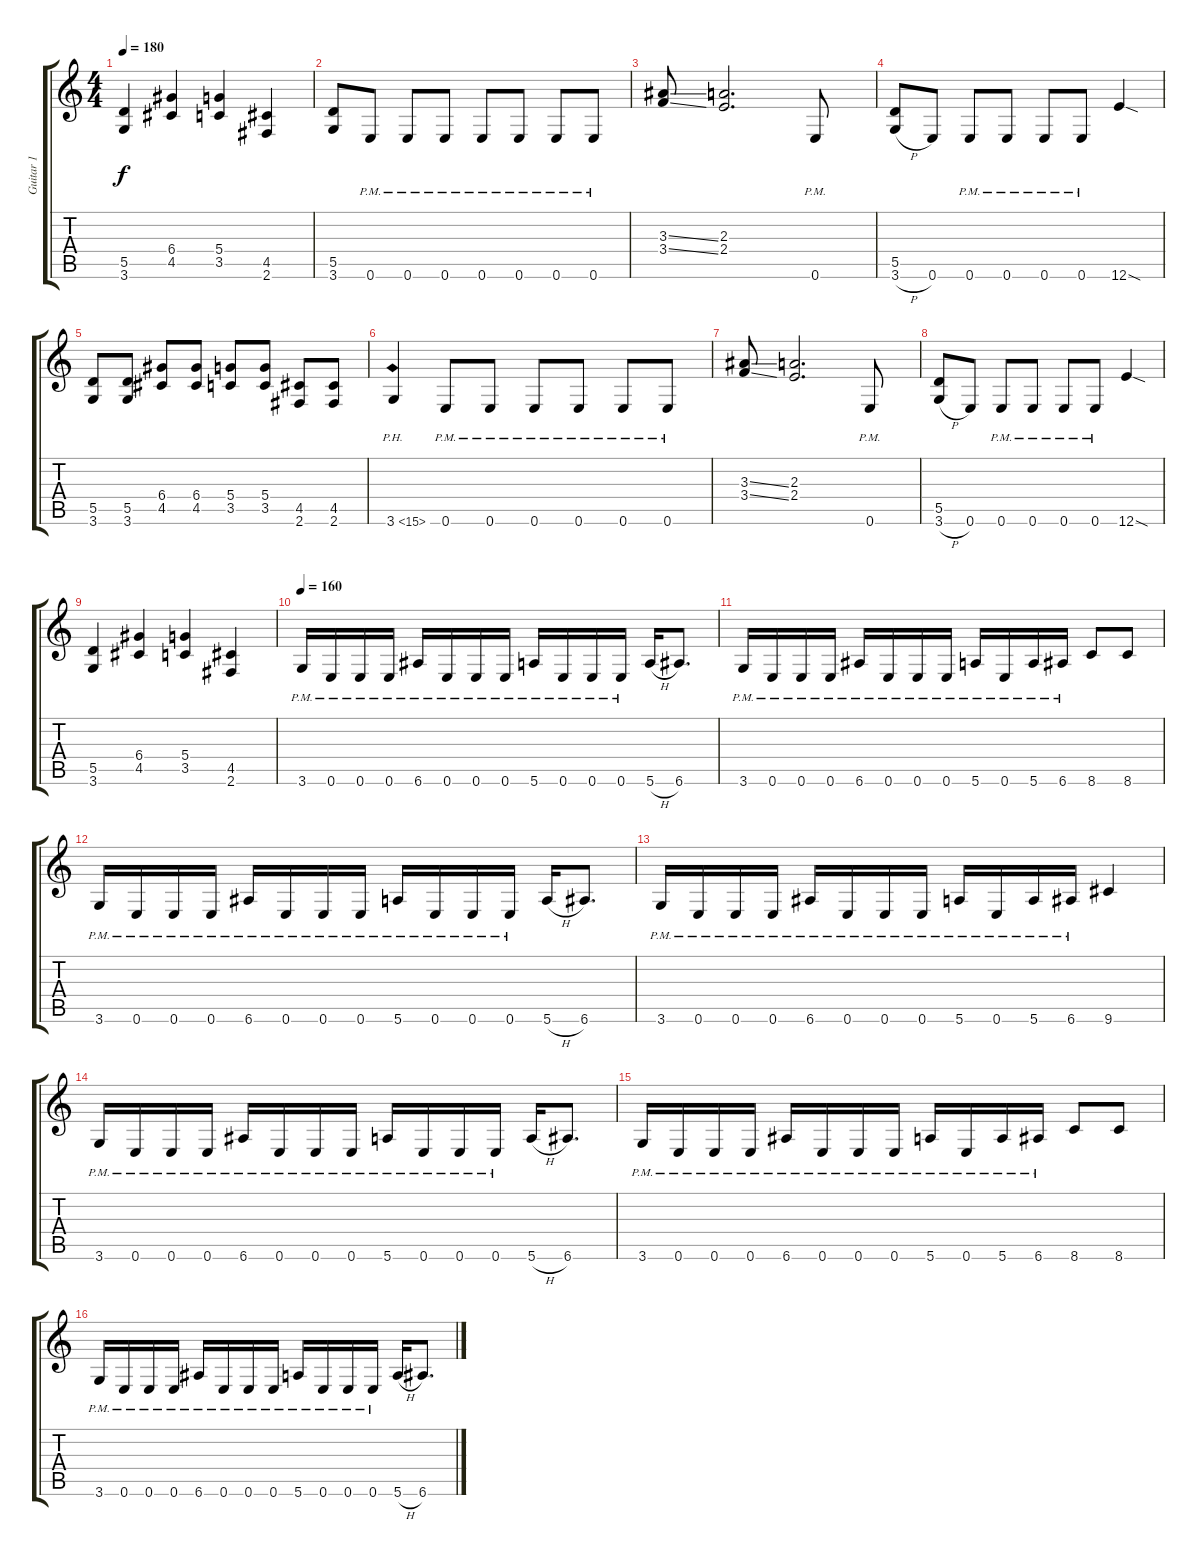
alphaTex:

\track ("Guitar 1" "Guitar 1") {instrument distortionguitar}
\staff {score tabs}
\tuning (E4 B3 G3 D3 A2 E2) {hide}
\ts (4 4)
\tempo 180
\clef g2
\ks c
(5.5 3.6).4{dy f} (6.4 4.5).4 (5.4 3.5).4 (4.5 2.6).4 |
(5.5 3.6).8 0.6{pm}.8 0.6{pm}.8 0.6{pm}.8 0.6{pm}.8 0.6{pm}.8 0.6{pm}.8 0.6{pm}.8 |
(3.3{ss} 3.4{ss}).8 (2.3 2.4).2{d} 0.6{pm}.8 |
(5.5 3.6{h}).8 0.6.8 0.6{pm}.8 0.6{pm}.8 0.6{pm}.8 0.6{pm}.8 12.6{sod}.4 |
(5.5 3.6).8 (5.5 3.6).8 (6.4 4.5).8 (6.4 4.5).8 (5.4 3.5).8 (5.4 3.5).8 (4.5 2.6).8 (4.5 2.6).8 |
3.6{ph 12}.4 0.6{pm}.8 0.6{pm}.8 0.6{pm}.8 0.6{pm}.8 0.6{pm}.8 0.6{pm}.8 |
(3.3{ss} 3.4{ss}).8 (2.3 2.4).2{d} 0.6{pm}.8 |
(5.5 3.6{h}).8 0.6.8 0.6{pm}.8 0.6{pm}.8 0.6{pm}.8 0.6{pm}.8 12.6{sod}.4 |
(5.5 3.6).4 (6.4 4.5).4 (5.4 3.5).4 (4.5 2.6).4 |
\tempo 160
3.6{pm}.16 0.6{pm}.16 0.6{pm}.16 0.6{pm}.16 6.6{pm}.16 0.6{pm}.16 0.6{pm}.16 0.6{pm}.16 5.6{pm}.16 0.6{pm}.16 0.6{pm}.16 0.6{pm}.16 5.6{h}.16 6.6.8{d} |
3.6{pm}.16 0.6{pm}.16 0.6{pm}.16 0.6{pm}.16 6.6{pm}.16 0.6{pm}.16 0.6{pm}.16 0.6{pm}.16 5.6{pm}.16 0.6{pm}.16 5.6{pm}.16 6.6{pm}.16 8.6.8 8.6.8 |
3.6{pm}.16 0.6{pm}.16 0.6{pm}.16 0.6{pm}.16 6.6{pm}.16 0.6{pm}.16 0.6{pm}.16 0.6{pm}.16 5.6{pm}.16 0.6{pm}.16 0.6{pm}.16 0.6{pm}.16 5.6{h}.16 6.6.8{d} |
3.6{pm}.16 0.6{pm}.16 0.6{pm}.16 0.6{pm}.16 6.6{pm}.16 0.6{pm}.16 0.6{pm}.16 0.6{pm}.16 5.6{pm}.16 0.6{pm}.16 5.6{pm}.16 6.6{pm}.16 9.6.4 |
3.6{pm}.16 0.6{pm}.16 0.6{pm}.16 0.6{pm}.16 6.6{pm}.16 0.6{pm}.16 0.6{pm}.16 0.6{pm}.16 5.6{pm}.16 0.6{pm}.16 0.6{pm}.16 0.6{pm}.16 5.6{h}.16 6.6.8{d} |
3.6{pm}.16 0.6{pm}.16 0.6{pm}.16 0.6{pm}.16 6.6{pm}.16 0.6{pm}.16 0.6{pm}.16 0.6{pm}.16 5.6{pm}.16 0.6{pm}.16 5.6{pm}.16 6.6{pm}.16 8.6.8 8.6.8 |
3.6{pm}.16 0.6{pm}.16 0.6{pm}.16 0.6{pm}.16 6.6{pm}.16 0.6{pm}.16 0.6{pm}.16 0.6{pm}.16 5.6{pm}.16 0.6{pm}.16 0.6{pm}.16 0.6{pm}.16 5.6{h}.16 6.6.8{d}
